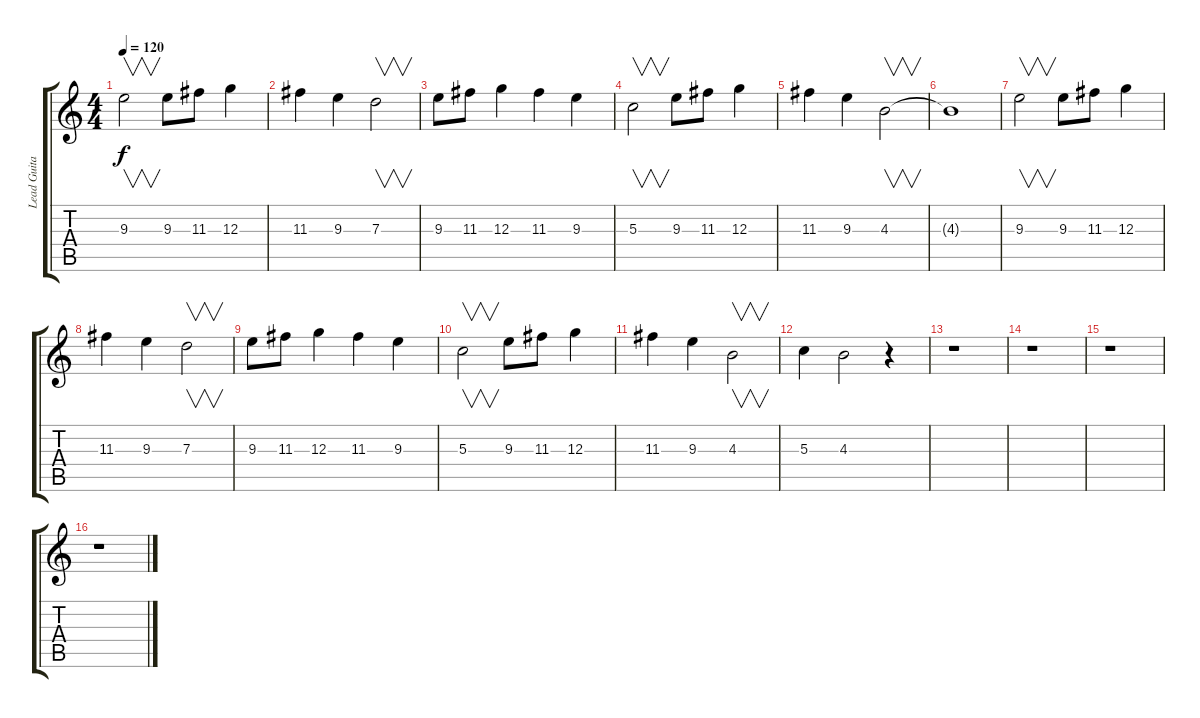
\track ("Lead Guitar" "Lead Guita") {instrument distortionguitar}
\staff {score tabs}
\tuning (E4 B3 G3 D3 A2 E2) {hide}
\ts (4 4)
\tempo 120
\clef g2
\ks c
9.3.2{v dy f instrument distortionguitar} 9.3.8 11.3.8 12.3.4 |
11.3.4 9.3.4 7.3.2{v} |
9.3.8 11.3.8 12.3.4 11.3.4 9.3.4 |
5.3.2{v} 9.3.8 11.3.8 12.3.4 |
11.3.4 9.3.4 4.3.2{v} |
4.3{t}.1 |
9.3.2{v} 9.3.8 11.3.8 12.3.4 |
11.3.4 9.3.4 7.3.2{v} |
9.3.8 11.3.8 12.3.4 11.3.4 9.3.4 |
5.3.2{v} 9.3.8 11.3.8 12.3.4 |
11.3.4 9.3.4 4.3.2{v} |
5.3.4 4.3.2 r.4 |
r.1 |
r.1 |
r.1 |
r.1
